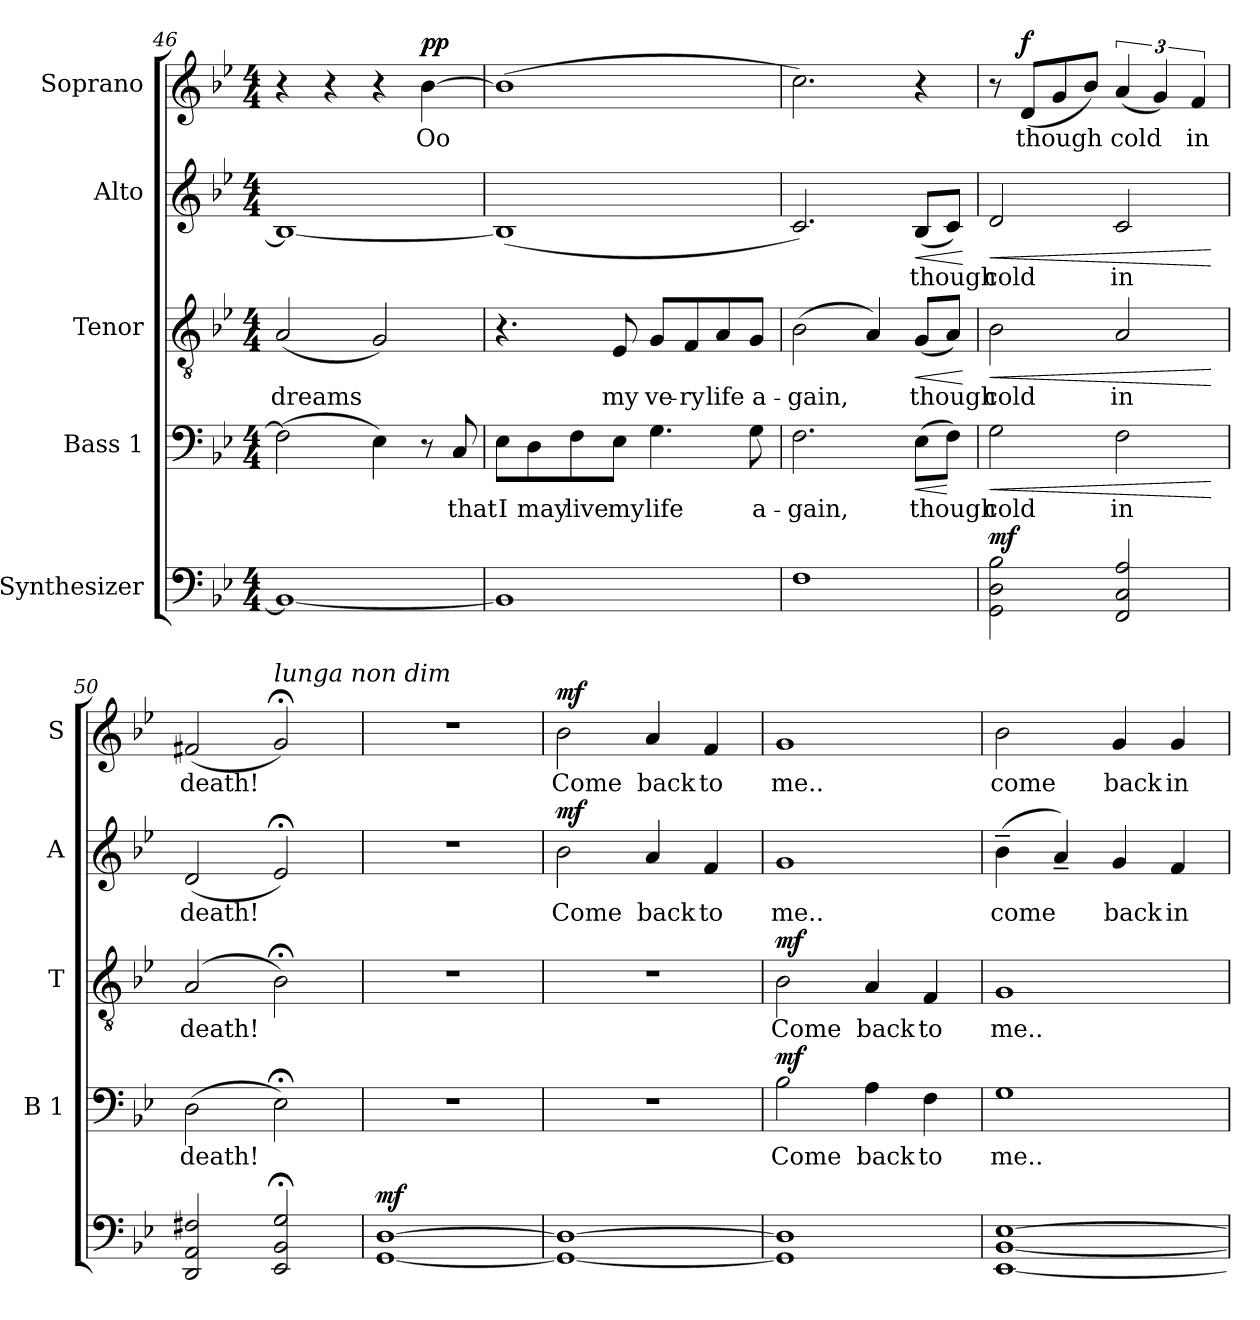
**kern	**dynam	**kern	**text	**dynam	**kern	**text	**dynam	**kern	**text	**dynam	**kern	**text	**dynam
*part5	*part5	*part4	*part4	*part4	*part3	*part3	*part3	*part2	*part2	*part2	*part1	*part1	*part1
*staff5	*staff5	*staff4	*staff4	*staff4	*staff3	*staff3	*staff3	*staff2	*staff2	*staff2	*staff1	*staff1	*staff1
*I"Synthesizer	*	*I"Bass 1	*	*	*I"Tenor	*	*	*I"Alto	*	*	*I"Soprano	*	*
*	*	*I'B 1	*	*	*I'T	*	*	*I'A	*	*	*I'S	*	*
*clefF4	*	*clefF4	*	*	*clefGv2	*	*	*clefG2	*	*	*clefG2	*	*
*k[b-e-]	*	*k[b-e-]	*	*	*k[b-e-]	*	*	*k[b-e-]	*	*	*k[b-e-]	*	*
*B-:	*	*B-:	*	*	*B-:	*	*	*B-:	*	*	*B-:	*	*
*M4/4	*	*M4/4	*	*	*M4/4	*	*	*M4/4	*	*	*M4/4	*	*
=46	=46	=46	=46	=46	=46	=46	=46	=46	=46	=46	=46	=46	=46
1BB-_	.	(2F\]	.	.	(2A/	dreams	.	1B-_	.	.	4r	.	.
.	.	.	.	.	.	.	.	.	.	.	4r	.	.
.	.	4E-\)	.	.	2G/)	.	.	.	.	.	4r	.	.
!	!	!	!	!	!	!	!	!	!	!	!	!	!LO:DY:a
.	.	8r	.	.	.	.	.	.	.	.	[4b-\	Oo	pp
.	.	8C/	that	.	.	.	.	.	.	.	.	.	.
=47	=47	=47	=47	=47	=47	=47	=47	=47	=47	=47	=47	=47	=47
1BB-]	.	8E-\L	I	.	4.r	.	.	(1B-]	.	.	(1b-]	.	.
.	.	8D\	may	.	.	.	.	.	.	.	.	.	.
.	.	8F\	live	.	.	.	.	.	.	.	.	.	.
.	.	8E-\J	my	.	8E-/	my	.	.	.	.	.	.	.
.	.	4.G\	life	.	8G/L	ve-	.	.	.	.	.	.	.
.	.	.	.	.	8F/	-ry	.	.	.	.	.	.	.
.	.	.	.	.	8A/	life	.	.	.	.	.	.	.
.	.	8G\	a-	.	8G/J	a-	.	.	.	.	.	.	.
=48	=48	=48	=48	=48	=48	=48	=48	=48	=48	=48	=48	=48	=48
1F	.	2.F\	-gain,	.	(2B-\	-gain,	.	2.c/)	.	.	2.cc\)	.	.
.	.	.	.	.	4A/)	.	.	.	.	.	.	.	.
!	!	!	!	!LO:HP:b	!	!	!LO:HP:b	!	!	!LO:HP:b	!	!	!
.	.	(8E-\L	though	<	(8G/L	though	<	(8B-/L	though	<	4r	.	.
.	.	8F\J)	.	[	8A/J)	.	.	8c/J)	.	.	.	.	.
.	.	.	.	.	.	.	[	.	.	[	.	.	.
!!LO:LB:g=z
=49	=49	=49	=49	=49	=49	=49	=49	=49	=49	=49	=49	=49	=49
!	!LO:DY:a	!	!	!LO:HP:b	!	!	!LO:HP:b	!	!	!LO:HP:b	!	!	!
2GG\ 2D\ 2B-\	mf	2G\	cold	<	2B-\	cold	<	2d/	cold	<	8r	.	.
!	!	!	!	!	!	!	!	!	!	!	!	!	!LO:DY:a
.	.	.	.	.	.	.	.	.	.	.	(8d/L	though	f
.	.	.	.	.	.	.	.	.	.	.	8g/	.	.
.	.	.	.	.	.	.	.	.	.	.	8b-/J)	.	.
2FF/ 2C/ 2A/	.	2F\	in	.	2A/	in	.	2c/	in	.	(6a/	cold	.
.	.	.	.	.	.	.	.	.	.	.	6g/)	.	.
.	.	.	.	.	.	.	.	.	.	.	6f/	in	.
.	.	.	.	[	.	.	[	.	.	[	.	.	.
=50	=50	=50	=50	=50	=50	=50	=50	=50	=50	=50	=50	=50	=50
2DD/ 2AA/ 2F#X/	.	(2D\	death!	.	(2A/	death!	.	(2d/	death!	.	(2f#X/	death!	.
!	!	!	!	!	!	!	!	!	!	!	!LO:TX:a:i:t=lunga non dim	!	!
2EE-/;< 2BB-/;< 2G/;<	.	2E-;<\)	.	.	2B-;<\)	.	.	2e-;/)	.	.	2g;/)	.	.
=51	=51	=51	=51	=51	=51	=51	=51	=51	=51	=51	=51	=51	=51
!	!LO:DY:a	!	!	!	!	!	!	!	!	!	!	!	!
[1GG [1D	mf	1r	.	.	1r	.	.	1r	.	.	1r	.	.
=52	=52	=52	=52	=52	=52	=52	=52	=52	=52	=52	=52	=52	=52
!	!	!	!	!	!	!	!	!	!	!LO:DY:a	!	!	!LO:DY:a
1GG_ 1D_	.	1r	.	.	1r	.	.	2b-\	Come	mf	2b-\	Come	mf
.	.	.	.	.	.	.	.	4a/	back	.	4a/	back	.
.	.	.	.	.	.	.	.	4f/	to	.	4f/	to	.
=53	=53	=53	=53	=53	=53	=53	=53	=53	=53	=53	=53	=53	=53
!	!	!	!	!LO:DY:a	!	!	!LO:DY:a	!	!	!	!	!	!
1GG] 1D]	.	2B-\	Come	mf	2B-\	Come	mf	1g	me..	.	1g	me..	.
.	.	4A\	back	.	4A/	back	.	.	.	.	.	.	.
.	.	4F\	to	.	4F/	to	.	.	.	.	.	.	.
=54	=54	=54	=54	=54	=54	=54	=54	=54	=54	=54	=54	=54	=54
[1EE- [1BB- [1E-	.	1G	me..	.	1G	me..	.	(4b-~>\	come	.	2b-\	come	.
.	.	.	.	.	.	.	.	4a~</)	.	.	.	.	.
.	.	.	.	.	.	.	.	4g/	back	.	4g/	back	.
.	.	.	.	.	.	.	.	4f/	in	.	4g/	in	.
=	=	=	=	=	=	=	=	=	=	=	=	=	=
*-	*-	*-	*-	*-	*-	*-	*-	*-	*-	*-	*-	*-	*-
